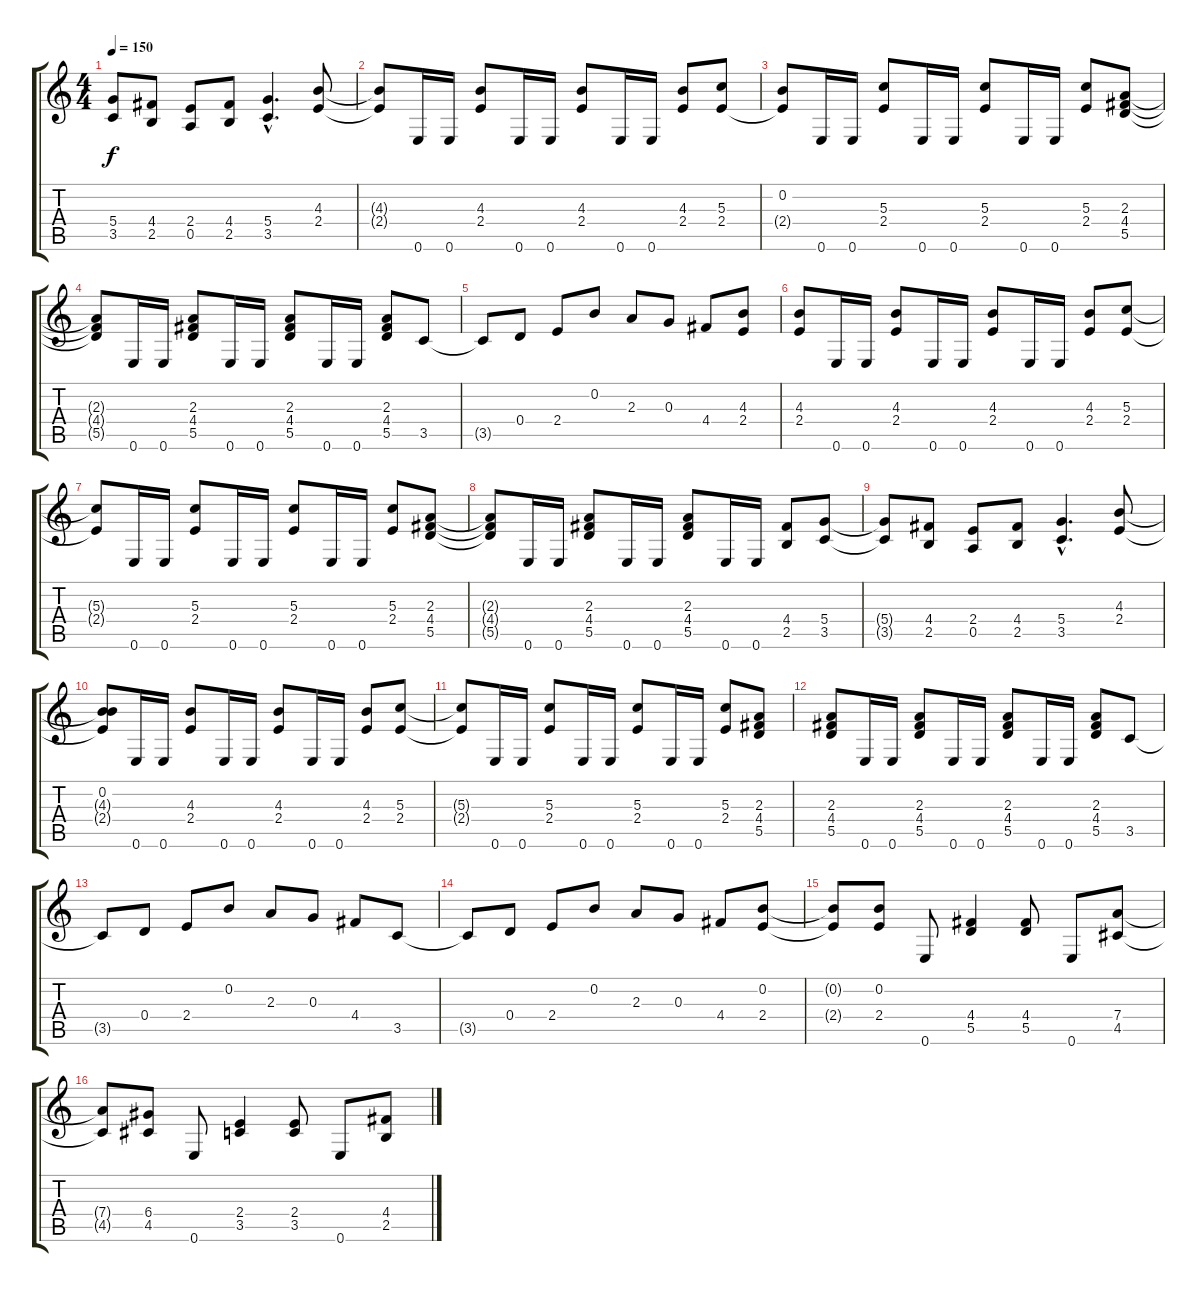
\track "" {instrument distortionguitar}
\staff {score tabs}
\tuning (E4 B3 G3 D3 A2 E2) {hide}
\ts (4 4)
\tempo 150
\clef g2
\ks c
(5.4{t} 3.5{t}).8{dy f} (4.4 2.5).8 (2.4 0.5).8 (4.4 2.5).8 (5.4{hac} 3.5{hac}).4{d} (4.3 2.4).8 |
(4.3{t} 2.4{t}).8 0.6.16 0.6.16 (4.3 2.4).8 0.6.16 0.6.16 (4.3 2.4).8 0.6.16 0.6.16 (4.3 2.4).8 (5.3 2.4).8 |
(0.2 2.4{t}).8 0.6.16 0.6.16 (5.3 2.4).8 0.6.16 0.6.16 (5.3 2.4).8 0.6.16 0.6.16 (5.3 2.4).8 (2.3 4.4 5.5).8 |
(2.3{t} 4.4{t} 5.5{t}).8 0.6.16 0.6.16 (2.3 4.4 5.5).8 0.6.16 0.6.16 (2.3 4.4 5.5).8 0.6.16 0.6.16 (2.3 4.4 5.5).8 3.5.8 |
3.5{t}.8 0.4.8 2.4.8 0.2.8 2.3.8 0.3.8 4.4.8 (4.3 2.4).8 |
(4.3 2.4).8 0.6.16 0.6.16 (4.3 2.4).8 0.6.16 0.6.16 (4.3 2.4).8 0.6.16 0.6.16 (4.3 2.4).8 (5.3 2.4).8 |
(5.3{t} 2.4{t}).8 0.6.16 0.6.16 (5.3 2.4).8 0.6.16 0.6.16 (5.3 2.4).8 0.6.16 0.6.16 (5.3 2.4).8 (2.3 4.4 5.5).8 |
(2.3{t} 4.4{t} 5.5{t}).8 0.6.16 0.6.16 (2.3 4.4 5.5).8 0.6.16 0.6.16 (2.3 4.4 5.5).8 0.6.16 0.6.16 (4.4 2.5).8 (5.4 3.5).8 |
(5.4{t} 3.5{t}).8 (4.4 2.5).8 (2.4 0.5).8 (4.4 2.5).8 (5.4{hac} 3.5{hac}).4{d} (4.3 2.4).8 |
(0.2 4.3{t} 2.4{t}).8 0.6.16 0.6.16 (4.3 2.4).8 0.6.16 0.6.16 (4.3 2.4).8 0.6.16 0.6.16 (4.3 2.4).8 (5.3 2.4).8 |
(5.3{t} 2.4{t}).8 0.6.16 0.6.16 (5.3 2.4).8 0.6.16 0.6.16 (5.3 2.4).8 0.6.16 0.6.16 (5.3 2.4).8 (2.3 4.4 5.5).8 |
(2.3 4.4 5.5).8 0.6.16 0.6.16 (2.3 4.4 5.5).8 0.6.16 0.6.16 (2.3 4.4 5.5).8 0.6.16 0.6.16 (2.3 4.4 5.5).8 3.5.8 |
3.5{t}.8 0.4.8 2.4.8 0.2.8 2.3.8 0.3.8 4.4.8 3.5.8 |
3.5{t}.8 0.4.8 2.4.8 0.2.8 2.3.8 0.3.8 4.4.8 (0.2 2.4).8 |
(0.2{t} 2.4{t}).8 (0.2 2.4).8 0.6.8 (4.4 5.5).4 (4.4 5.5).8 0.6.8 (7.4 4.5).8 |
(7.4{t} 4.5{t}).8 (6.4 4.5).8 0.6.8 (2.4 3.5).4 (2.4 3.5).8 0.6.8 (4.4 2.5).8
